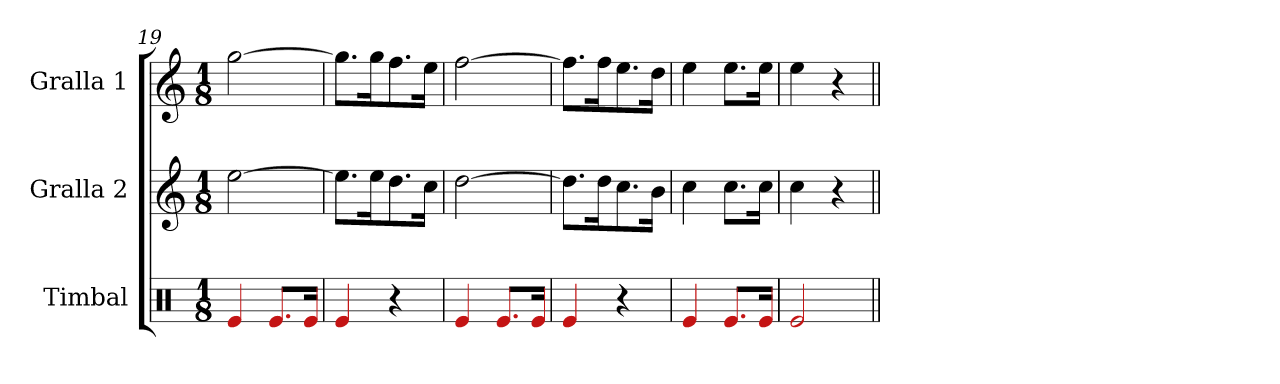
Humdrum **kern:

**kern	**kern	**kern
*part3	*part2	*part1
*staff3	*staff2	*staff1
*I"Timbal	*I"Gralla 2	*I"Gralla 1
!!LO:LB:g=z
*clefX	*clefG2	*clefG2
*k[]	*k[]	*k[]
*M1/8	*M1/8	*M1/8
=19	=19	=19
4e/	[2ee\	[2gg\
8.e/L	.	.
16e/Jk	.	.
=20	=20	=20
4e/	8.ee\L]	8.gg\L]
.	16ee\K	16gg\K
4r	8.dd\	8.ff\
.	16cc\Jk	16ee\Jk
=21	=21	=21
4e/	[2dd\	[2ff\
8.e/L	.	.
16e/Jk	.	.
=22	=22	=22
4e/	8.dd\L]	8.ff\L]
.	16dd\K	16ff\K
4r	8.cc\	8.ee\
.	16b\Jk	16dd\Jk
=23	=23	=23
4e/	4cc\	4ee\
8.e/L	8.cc\L	8.ee\L
16e/Jk	16cc\Jk	16ee\Jk
=24	=24	=24
2e/	4cc\	4ee\
.	4r	4r
=||	=||	=||
*-	*-	*-
